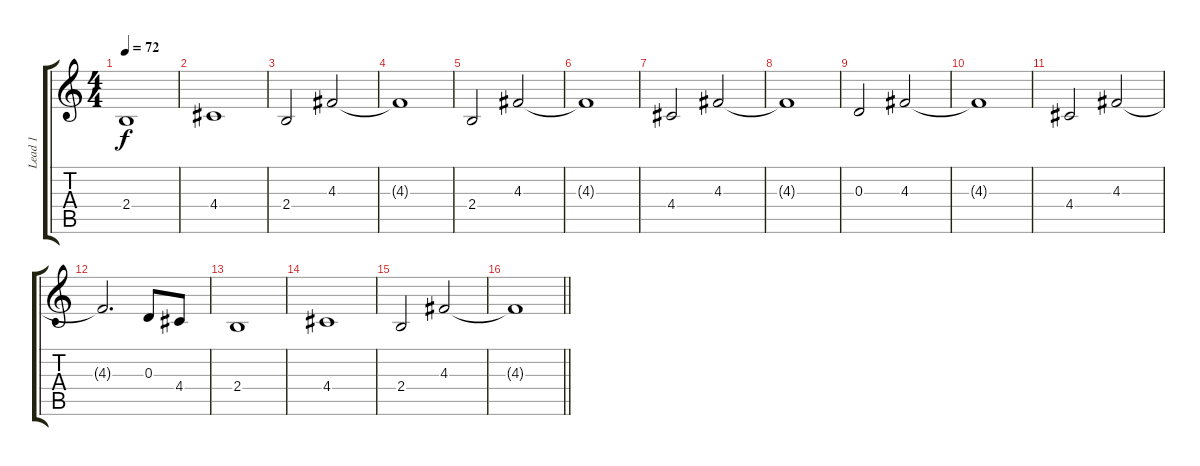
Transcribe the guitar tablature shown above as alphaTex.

\track ("Lead 1" "Lead 1") {instrument distortionguitar}
\staff {score tabs}
\tuning (B3 Gb3 D3 A2 E2 B1) {hide}
\ts (4 4)
\tempo 72
\clef g2
\ks c
2.4.1{dy f} |
4.4.1 |
2.4.2 4.3.2 |
4.3{t}.1 |
2.4.2 4.3.2 |
4.3{t}.1 |
4.4.2 4.3.2 |
4.3{t}.1 |
0.3.2 4.3.2 |
4.3{t}.1 |
4.4.2 4.3.2 |
4.3{t}.2{d} 0.3.8 4.4.8 |
2.4.1 |
4.4.1 |
2.4.2 4.3.2 |
\barLineRight lightlight
4.3{t}.1
